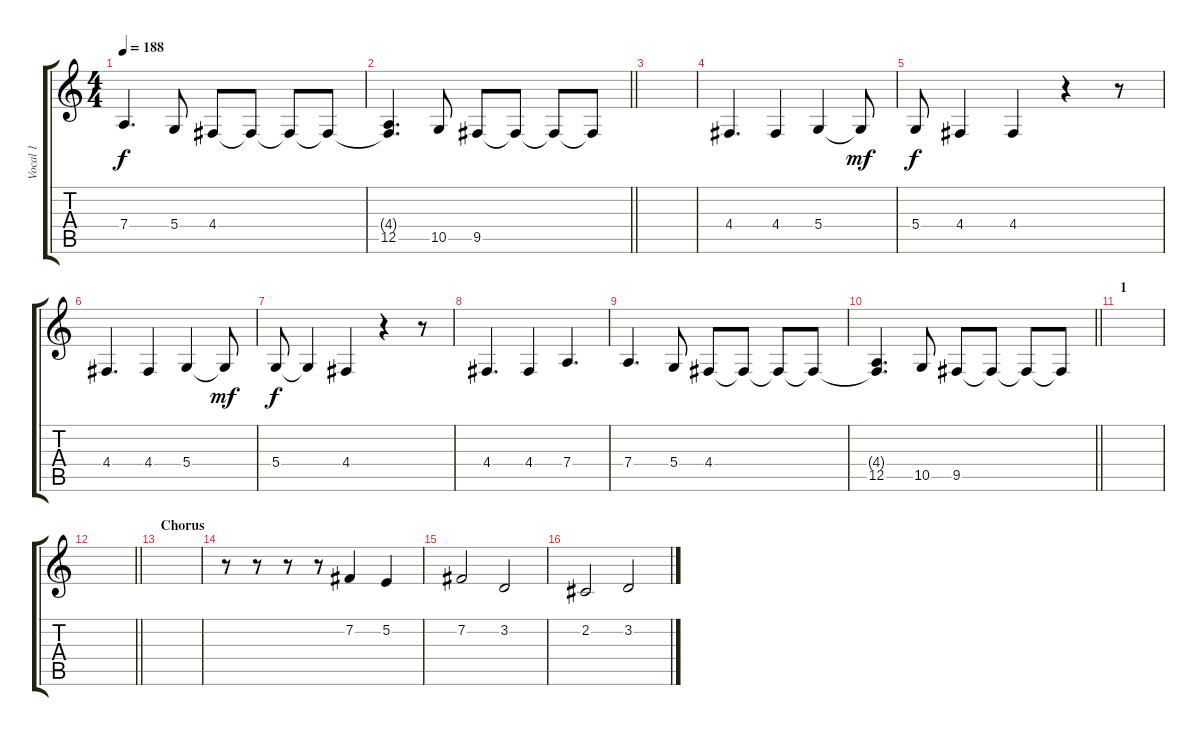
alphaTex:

\track ("Vocal 1" "Vocal 1") {instrument clarinet}
\staff {score tabs}
\tuning (E4 B3 G3 D3 A2 E2) {hide}
\ts (4 4)
\tempo 188
\clef g2
\ks c
7.4.4{d dy f} 5.4.8 4.4.8 4.4{t}.8 4.4{t}.8 4.4{t}.8 |
\barLineRight lightlight
(4.4{t} 12.5).4{d} 10.5.8 9.5.8 9.5{t}.8 9.5{t}.8 9.5{t}.8 |
|
4.4.4{d} 4.4.4 5.4.4 5.4{t}.8{dy mf} |
5.4.8{dy f} 4.4.4 4.4.4 r.4 r.8 |
4.4.4{d} 4.4.4 5.4.4 5.4{t}.8{dy mf} |
5.4.8{dy f} 5.4{t}.4 4.4.4 r.4 r.8 |
4.4.4{d} 4.4.4 7.4.4{d} |
7.4.4{d} 5.4.8 4.4.8 4.4{t}.8 4.4{t}.8 4.4{t}.8 |
\barLineRight lightlight
(4.4{t} 12.5).4{d} 10.5.8 9.5.8 9.5{t}.8 9.5{t}.8 9.5{t}.8 |
\section ("" "1")
|
\barLineRight lightlight
|
\section ("" "Chorus")
|
r.8 r.8 r.8 r.8 7.2.4 5.2.4 |
7.2.2 3.2.2 |
2.2.2 3.2.2
